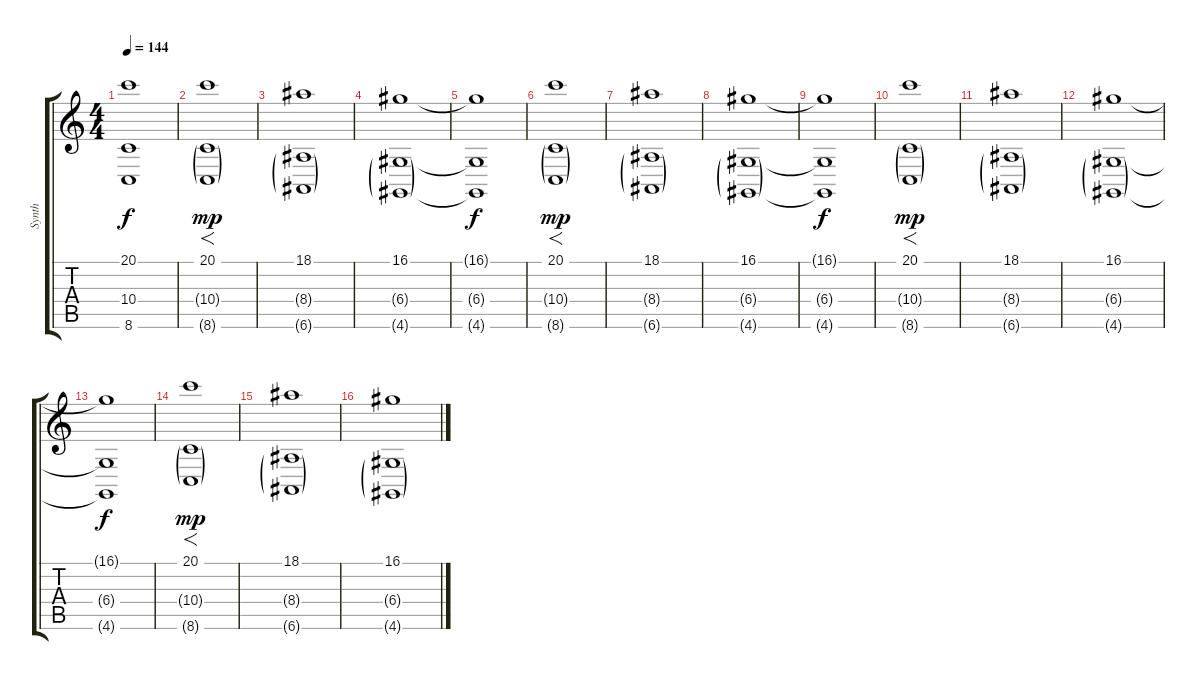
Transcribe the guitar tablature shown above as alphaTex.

\track ("Synth" "Synth") {instrument synthbrass1}
\staff {score tabs}
\tuning (E4 B3 G3 D3 A2 E2) {hide}
\ts (4 4)
\tempo 144
\clef g2
\ks c
(20.1{t} 10.4{t} 8.6{t}).1{dy f} |
(20.1 10.4{g} 8.6{g}).1{f dy mp} |
(18.1 8.4{g} 6.6{g}).1 |
(16.1 6.4{g} 4.6{g}).1 |
(16.1{t} 6.4{t} 4.6{t}).1{dy f} |
(20.1 10.4{g} 8.6{g}).1{f dy mp} |
(18.1 8.4{g} 6.6{g}).1 |
(16.1 6.4{g} 4.6{g}).1 |
(16.1{t} 6.4{t} 4.6{t}).1{dy f} |
(20.1 10.4{g} 8.6{g}).1{f dy mp} |
(18.1 8.4{g} 6.6{g}).1 |
(16.1 6.4{g} 4.6{g}).1 |
(16.1{t} 6.4{t} 4.6{t}).1{dy f} |
(20.1 10.4{g} 8.6{g}).1{f dy mp} |
(18.1 8.4{g} 6.6{g}).1 |
(16.1 6.4{g} 4.6{g}).1
